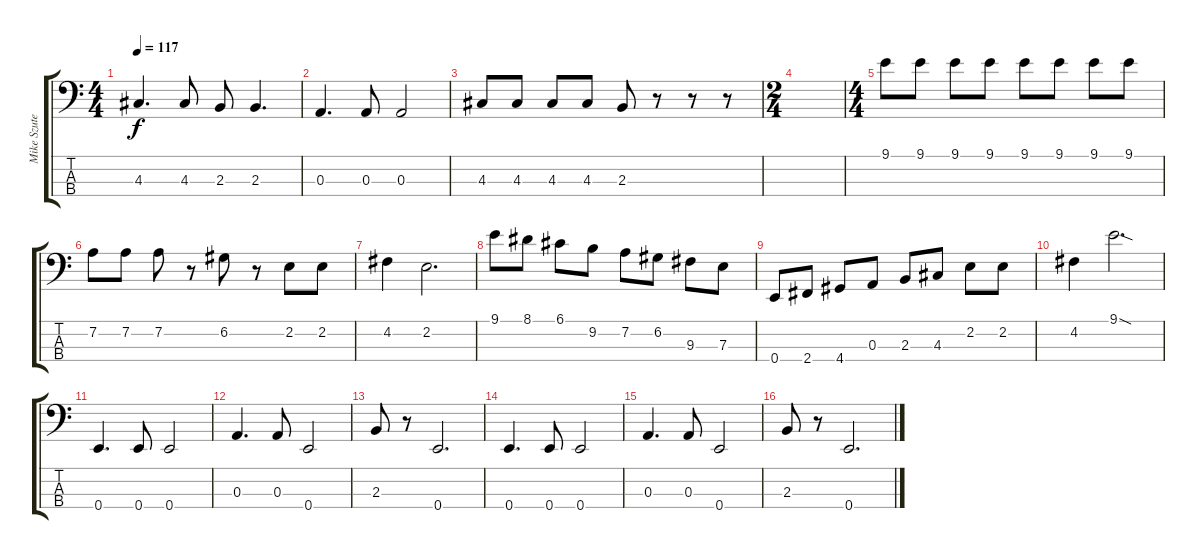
\track ("Mike Szuter - Bass" "Mike Szute") {instrument electricbasspick}
\staff {score tabs}
\tuning (G2 D2 A1 E1) {hide}
\ts (4 4)
\tempo 117
\clef f4
\ks c
4.3.4{d dy f} 4.3.8 2.3.8 2.3.4{d} |
0.3.4{d} 0.3.8 0.3.2 |
4.3.8 4.3.8 4.3.8 4.3.8 2.3.8 r.8 r.8 r.8 |
\ts (2 4)
|
\ts (4 4)
9.1.8 9.1.8 9.1.8 9.1.8 9.1.8 9.1.8 9.1.8 9.1.8 |
7.2.8 7.2.8 7.2.8 r.8 6.2.8 r.8 2.2.8 2.2.8 |
4.2.4 2.2.2{d} |
9.1.8 8.1.8 6.1.8 9.2.8 7.2.8 6.2.8 9.3.8 7.3.8 |
0.4.8 2.4.8 4.4.8 0.3.8 2.3.8 4.3.8 2.2.8 2.2.8 |
4.2.4 9.1{sod}.2{d} |
0.4.4{d} 0.4.8 0.4.2 |
0.3.4{d} 0.3.8 0.4.2 |
2.3.8 r.8 0.4.2{d} |
0.4.4{d} 0.4.8 0.4.2 |
0.3.4{d} 0.3.8 0.4.2 |
2.3.8 r.8 0.4.2{d}
